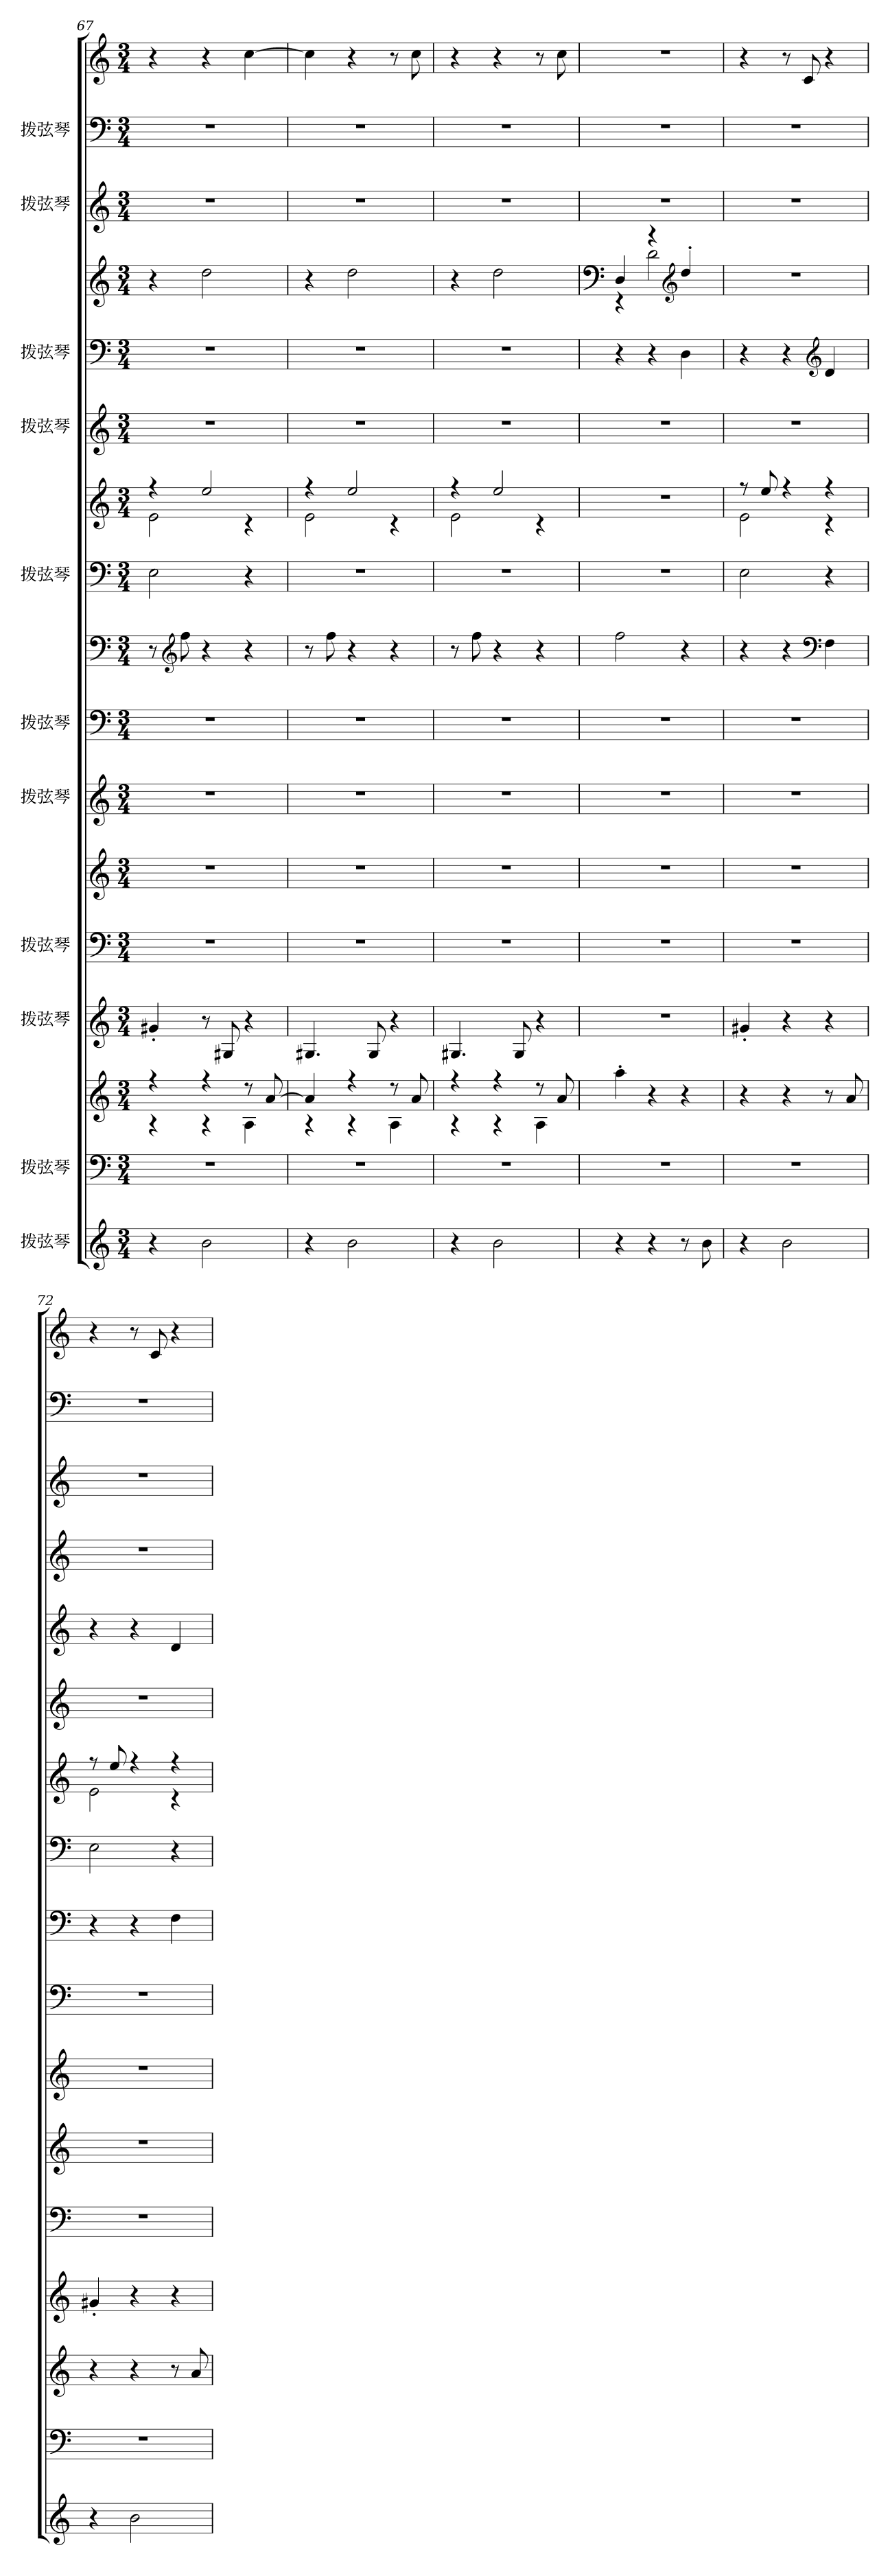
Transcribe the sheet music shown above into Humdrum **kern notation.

**kern	**kern	**kern	**kern	**kern	**kern	**kern	**kern	**kern	**kern	**kern	**kern	**kern	**kern	**kern	**kern	**kern
*part11	*part10	*part10	*part9	*part8	*part8	*part7	*part6	*part6	*part5	*part5	*part4	*part3	*part3	*part2	*part1	*part1
*staff17	*staff16	*staff15	*staff14	*staff13	*staff12	*staff11	*staff10	*staff9	*staff8	*staff7	*staff6	*staff5	*staff4	*staff3	*staff2	*staff1
*I"拨弦琴	*I"拨弦琴	*	*I"拨弦琴	*I"拨弦琴	*	*I"拨弦琴	*I"拨弦琴	*	*I"拨弦琴	*	*I"拨弦琴	*I"拨弦琴	*	*I"拨弦琴	*I"拨弦琴	*
*clefG2	*clefF4	*clefG2	*clefG2	*clefF4	*clefG2	*clefG2	*clefF4	*clefF4	*clefF4	*clefG2	*clefG2	*clefF4	*clefG2	*clefG2	*clefF4	*clefG2
*k[]	*k[]	*k[]	*k[]	*k[]	*k[]	*k[]	*k[]	*k[]	*k[]	*k[]	*k[]	*k[]	*k[]	*k[]	*k[]	*k[]
*M3/4	*M3/4	*M3/4	*M3/4	*M3/4	*M3/4	*M3/4	*M3/4	*M3/4	*M3/4	*M3/4	*M3/4	*M3/4	*M3/4	*M3/4	*M3/4	*M3/4
=67	=67	=67	=67	=67	=67	=67	=67	=67	=67	=67	=67	=67	=67	=67	=67	=67
*	*	*^	*	*	*	*	*	*	*	*^	*	*	*	*	*	*
4r	2.r	4r	4r	4g#X'/	2.r	2.r	2.r	2.r	8r	2E\	4r	2e\	2.r	2.r	4r	2.r	2.r	4r
*	*	*	*	*	*	*	*	*	*clefG2	*	*	*	*	*	*	*	*	*
.	.	.	.	.	.	.	.	.	8ff\	.	.	.	.	.	.	.	.	.
2b\	.	4r	4r	8r	.	.	.	.	4r	.	2ee/	.	.	.	2dd\	.	.	4r
.	.	.	.	8G#X/	.	.	.	.	.	.	.	.	.	.	.	.	.	.
.	.	8r	4A\	4r	.	.	.	.	4r	4r	.	4r	.	.	.	.	.	[4cc\
.	.	[8a/	.	.	.	.	.	.	.	.	.	.	.	.	.	.	.	.
=68	=68	=68	=68	=68	=68	=68	=68	=68	=68	=68	=68	=68	=68	=68	=68	=68	=68	=68
4r	2.r	4a/]	4r	4.G#X/	2.r	2.r	2.r	2.r	8r	2.r	4r	2e\	2.r	2.r	4r	2.r	2.r	4cc\]
.	.	.	.	.	.	.	.	.	8ff\	.	.	.	.	.	.	.	.	.
2b\	.	4r	4r	.	.	.	.	.	4r	.	2ee/	.	.	.	2dd\	.	.	4r
.	.	.	.	8G#/	.	.	.	.	.	.	.	.	.	.	.	.	.	.
.	.	8r	4A\	4r	.	.	.	.	4r	.	.	4r	.	.	.	.	.	8r
.	.	8a/	.	.	.	.	.	.	.	.	.	.	.	.	.	.	.	8cc\
!!LO:PB:g=z
=69	=69	=69	=69	=69	=69	=69	=69	=69	=69	=69	=69	=69	=69	=69	=69	=69	=69	=69
4r	2.r	4r	4r	4.G#X/	2.r	2.r	2.r	2.r	8r	2.r	4r	2e\	2.r	2.r	4r	2.r	2.r	4r
.	.	.	.	.	.	.	.	.	8ff\	.	.	.	.	.	.	.	.	.
2b\	.	4r	4r	.	.	.	.	.	4r	.	2ee/	.	.	.	2dd\	.	.	4r
.	.	.	.	8G#/	.	.	.	.	.	.	.	.	.	.	.	.	.	.
.	.	8r	4A\	4r	.	.	.	.	4r	.	.	4r	.	.	.	.	.	8r
.	.	8a/	.	.	.	.	.	.	.	.	.	.	.	.	.	.	.	8cc\
*	*	*v	*v	*	*	*	*	*	*	*	*v	*v	*	*	*	*	*	*
=70	=70	=70	=70	=70	=70	=70	=70	=70	=70	=70	=70	=70	=70	=70	=70	=70
*	*	*	*	*	*	*	*	*	*	*	*	*	*clefF4	*	*	*
*	*	*	*	*	*	*	*	*	*	*	*	*	*^	*	*	*
4r	2.r	4aa'\	2.r	2.r	2.r	2.r	2.r	2ff\	2.r	2.r	2.r	4r	4D/	4r	2.r	2.r	2.r
4r	.	4r	.	.	.	.	.	.	.	.	.	4r	4r	2d\	.	.	.
*	*	*	*	*	*	*	*	*	*	*	*	*	*clefG2	*	*	*	*
8r	.	4r	.	.	.	.	.	4r	.	.	.	4D\	4dd'/	.	.	.	.
8b\	.	.	.	.	.	.	.	.	.	.	.	.	.	.	.	.	.
*	*	*	*	*	*	*	*	*	*	*	*	*	*v	*v	*	*	*
=71	=71	=71	=71	=71	=71	=71	=71	=71	=71	=71	=71	=71	=71	=71	=71	=71
*	*	*	*	*	*	*	*	*	*	*^	*	*	*	*	*	*
4r	2.r	4r	4g#X'/	2.r	2.r	2.r	2.r	4r	2E\	8r	2e\	2.r	4r	2.r	2.r	2.r	4r
.	.	.	.	.	.	.	.	.	.	8ee/	.	.	.	.	.	.	.
2b\	.	4r	4r	.	.	.	.	4r	.	4r	.	.	4r	.	.	.	8r
.	.	.	.	.	.	.	.	.	.	.	.	.	.	.	.	.	8c/
*	*	*	*	*	*	*	*	*clefF4	*	*	*	*	*clefG2	*	*	*	*
.	.	8r	4r	.	.	.	.	4F\	4r	4r	4r	.	4d/	.	.	.	4r
.	.	8a/	.	.	.	.	.	.	.	.	.	.	.	.	.	.	.
=72	=72	=72	=72	=72	=72	=72	=72	=72	=72	=72	=72	=72	=72	=72	=72	=72	=72
4r	2.r	4r	4g#X'/	2.r	2.r	2.r	2.r	4r	2E\	8r	2e\	2.r	4r	2.r	2.r	2.r	4r
.	.	.	.	.	.	.	.	.	.	8ee/	.	.	.	.	.	.	.
2b\	.	4r	4r	.	.	.	.	4r	.	4r	.	.	4r	.	.	.	8r
.	.	.	.	.	.	.	.	.	.	.	.	.	.	.	.	.	8c/
.	.	8r	4r	.	.	.	.	4F\	4r	4r	4r	.	4d/	.	.	.	4r
.	.	8a/	.	.	.	.	.	.	.	.	.	.	.	.	.	.	.
*	*	*	*	*	*	*	*	*	*	*v	*v	*	*	*	*	*	*
=	=	=	=	=	=	=	=	=	=	=	=	=	=	=	=	=
*-	*-	*-	*-	*-	*-	*-	*-	*-	*-	*-	*-	*-	*-	*-	*-	*-
